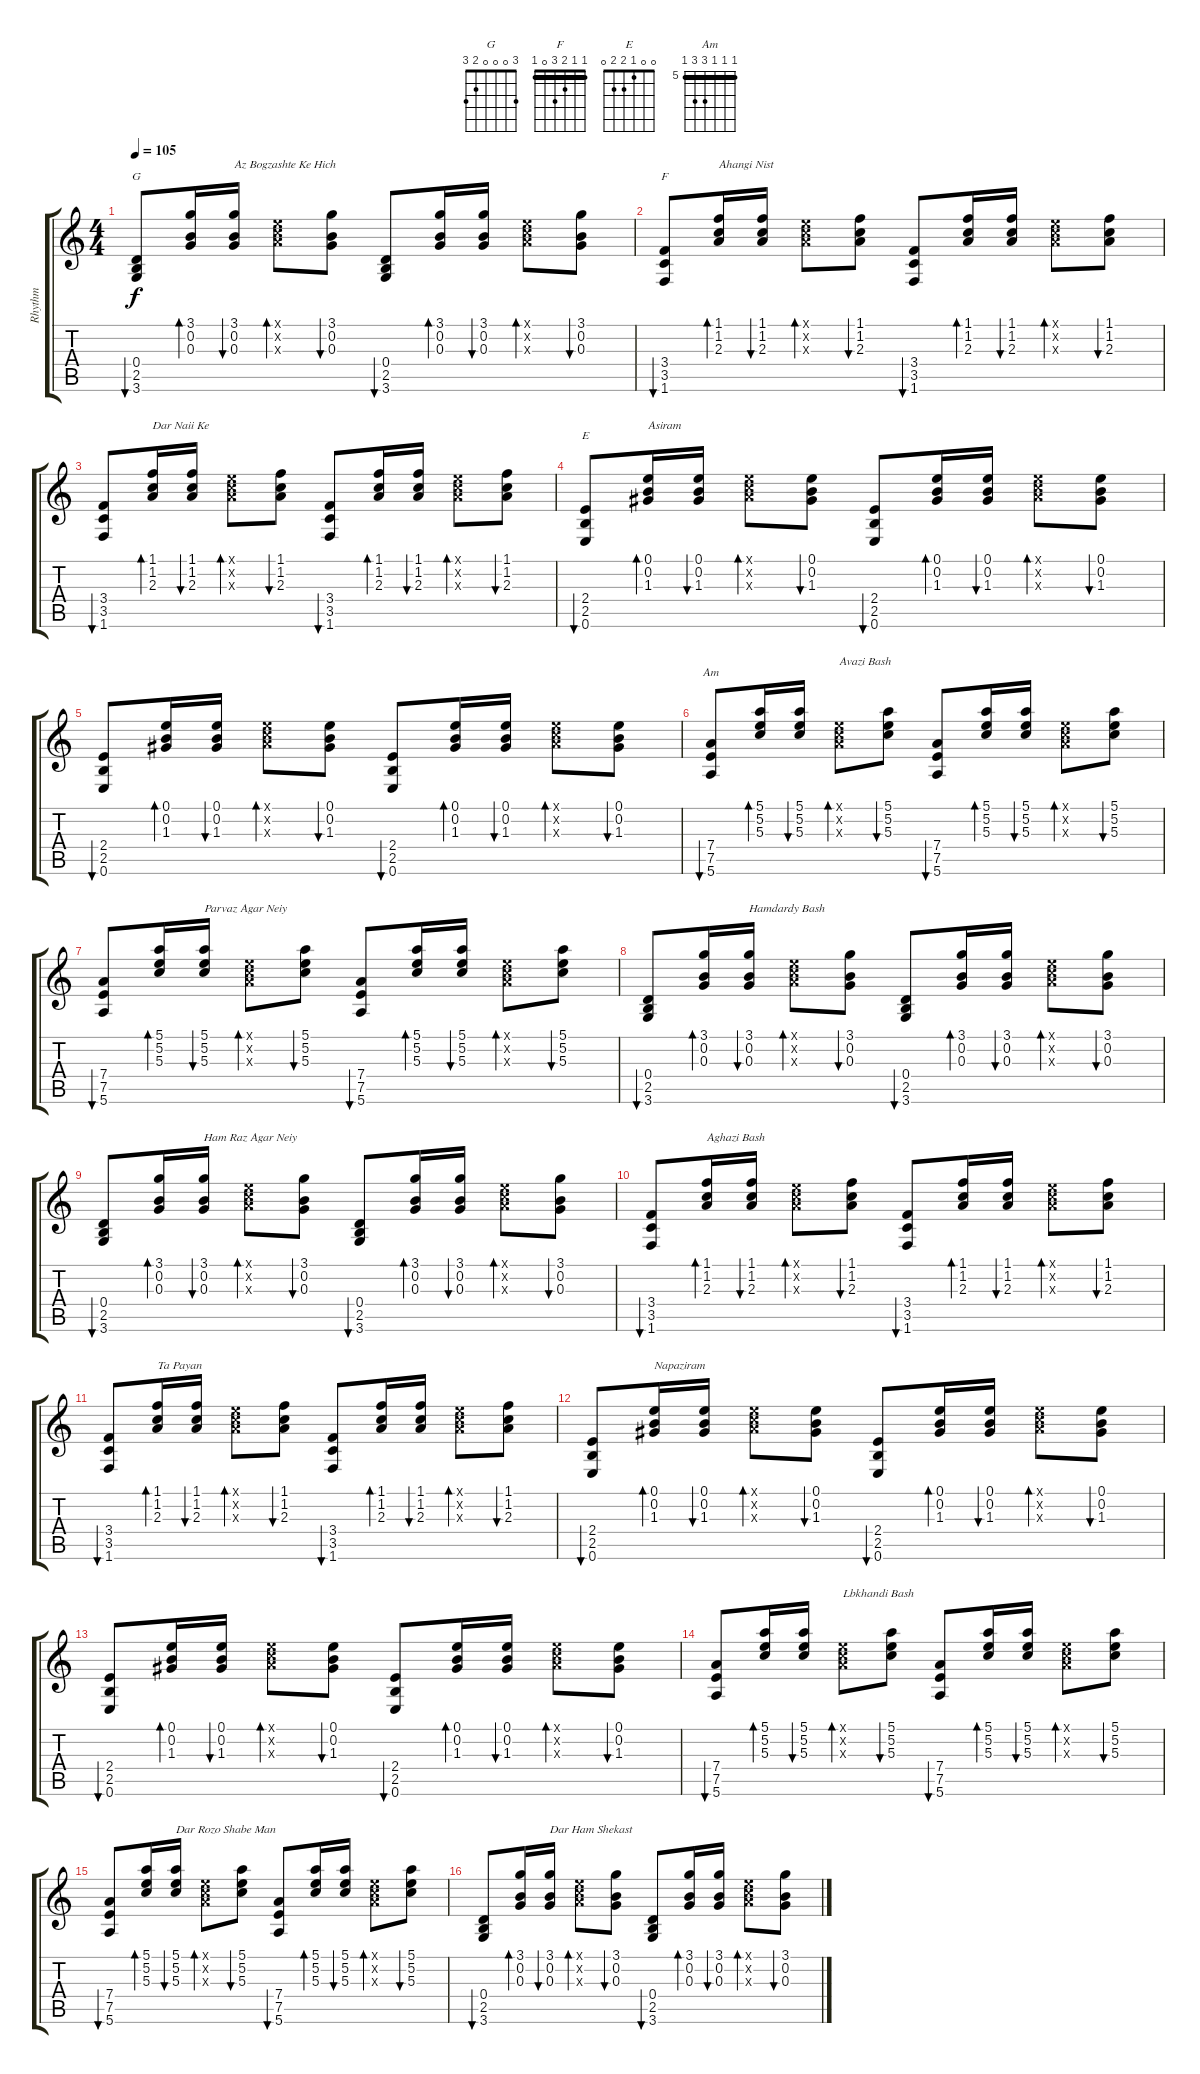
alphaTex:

\track ("Rhythm" "Rhythm") {instrument acousticguitarnylon}
\staff {score tabs}
\tuning (E4 B3 G3 D3 A2 E2) {hide}
\chord ("G" 3 0 0 0 2 3)
\chord ("F" 1 1 2 3 0 1) {barre 1}
\chord ("E" 0 0 1 2 2 0)
\chord ("Am" 5 5 5 7 7 5) {firstfret 5 barre 5}
\ts (4 4)
\tempo 105
\clef g2
\ks aminor
(0.4 2.5 3.6).8{bu 60 ch "G" dy f} (3.1 0.2 0.3).16{bd 60} (3.1 0.2 0.3).16{bu 60 txt "Az Bogzashte Ke Hich"} (0.1{x} 1.2{x} 2.3{x}).8{bd 60} (3.1 0.2 0.3).8{bu 60} (0.4 2.5 3.6).8{bu 60} (3.1 0.2 0.3).16{bd 60} (3.1 0.2 0.3).16{bu 60} (0.1{x} 1.2{x} 2.3{x}).8{bd 60} (3.1 0.2 0.3).8{bu 60} |
(3.4 3.5 1.6).8{bu 60 ch "F"} (1.1 1.2 2.3).16{bd 60 txt "Ahangi Nist"} (1.1 1.2 2.3).16{bu 60} (0.1{x} 1.2{x} 2.3{x}).8{bd 60} (1.1 1.2 2.3).8{bu 60} (3.4 3.5 1.6).8{bu 60} (1.1 1.2 2.3).16{bd 60} (1.1 1.2 2.3).16{bu 60} (0.1{x} 1.2{x} 2.3{x}).8{bd 60} (1.1 1.2 2.3).8{bu 60} |
(3.4 3.5 1.6).8{bu 60} (1.1 1.2 2.3).16{bd 60 txt "Dar Naii Ke"} (1.1 1.2 2.3).16{bu 60} (0.1{x} 1.2{x} 2.3{x}).8{bd 60} (1.1 1.2 2.3).8{bu 60} (3.4 3.5 1.6).8{bu 60} (1.1 1.2 2.3).16{bd 60} (1.1 1.2 2.3).16{bu 60} (0.1{x} 1.2{x} 2.3{x}).8{bd 60} (1.1 1.2 2.3).8{bu 60} |
(2.4 2.5 0.6).8{bu 60 ch "E"} (0.1 0.2 1.3).16{bd 60 txt "Asiram"} (0.1 0.2 1.3).16{bu 60} (0.1{x} 1.2{x} 2.3{x}).8{bd 60} (0.1 0.2 1.3).8{bu 60} (2.4 2.5 0.6).8{bu 60} (0.1 0.2 1.3).16{bd 60} (0.1 0.2 1.3).16{bu 60} (0.1{x} 1.2{x} 2.3{x}).8{bd 60} (0.1 0.2 1.3).8{bu 60} |
(2.4 2.5 0.6).8{bu 60} (0.1 0.2 1.3).16{bd 60} (0.1 0.2 1.3).16{bu 60} (0.1{x} 1.2{x} 2.3{x}).8{bd 60} (0.1 0.2 1.3).8{bu 60} (2.4 2.5 0.6).8{bu 60} (0.1 0.2 1.3).16{bd 60} (0.1 0.2 1.3).16{bu 60} (0.1{x} 1.2{x} 2.3{x}).8{bd 60} (0.1 0.2 1.3).8{bu 60} |
(7.4 7.5 5.6).8{bu 60 ch "Am"} (5.1 5.2 5.3).16{bd 60} (5.1 5.2 5.3).16{bu 60} (0.1{x} 1.2{x} 2.3{x}).8{bd 60 txt "Avazi Bash"} (5.1 5.2 5.3).8{bu 60} (7.4 7.5 5.6).8{bu 60} (5.1 5.2 5.3).16{bd 60} (5.1 5.2 5.3).16{bu 60} (0.1{x} 1.2{x} 2.3{x}).8{bd 60} (5.1 5.2 5.3).8{bu 60} |
(7.4 7.5 5.6).8{bu 60} (5.1 5.2 5.3).16{bd 60} (5.1 5.2 5.3).16{bu 60 txt "Parvaz Agar Neiy"} (0.1{x} 1.2{x} 2.3{x}).8{bd 60} (5.1 5.2 5.3).8{bu 60} (7.4 7.5 5.6).8{bu 60} (5.1 5.2 5.3).16{bd 60} (5.1 5.2 5.3).16{bu 60} (0.1{x} 1.2{x} 2.3{x}).8{bd 60} (5.1 5.2 5.3).8{bu 60} |
(0.4 2.5 3.6).8{bu 60} (3.1 0.2 0.3).16{bd 60} (3.1 0.2 0.3).16{bu 60 txt "Hamdardy Bash"} (0.1{x} 1.2{x} 2.3{x}).8{bd 60} (3.1 0.2 0.3).8{bu 60} (0.4 2.5 3.6).8{bu 60} (3.1 0.2 0.3).16{bd 60} (3.1 0.2 0.3).16{bu 60} (0.1{x} 1.2{x} 2.3{x}).8{bd 60} (3.1 0.2 0.3).8{bu 60} |
(0.4 2.5 3.6).8{bu 60} (3.1 0.2 0.3).16{bd 60} (3.1 0.2 0.3).16{bu 60 txt "Ham Raz Agar Neiy"} (0.1{x} 1.2{x} 2.3{x}).8{bd 60} (3.1 0.2 0.3).8{bu 60} (0.4 2.5 3.6).8{bu 60} (3.1 0.2 0.3).16{bd 60} (3.1 0.2 0.3).16{bu 60} (0.1{x} 1.2{x} 2.3{x}).8{bd 60} (3.1 0.2 0.3).8{bu 60} |
(3.4 3.5 1.6).8{bu 60} (1.1 1.2 2.3).16{bd 60 txt "Aghazi Bash"} (1.1 1.2 2.3).16{bu 60} (0.1{x} 1.2{x} 2.3{x}).8{bd 60} (1.1 1.2 2.3).8{bu 60} (3.4 3.5 1.6).8{bu 60} (1.1 1.2 2.3).16{bd 60} (1.1 1.2 2.3).16{bu 60} (0.1{x} 1.2{x} 2.3{x}).8{bd 60} (1.1 1.2 2.3).8{bu 60} |
(3.4 3.5 1.6).8{bu 60} (1.1 1.2 2.3).16{bd 60 txt "Ta Payan"} (1.1 1.2 2.3).16{bu 60} (0.1{x} 1.2{x} 2.3{x}).8{bd 60} (1.1 1.2 2.3).8{bu 60} (3.4 3.5 1.6).8{bu 60} (1.1 1.2 2.3).16{bd 60} (1.1 1.2 2.3).16{bu 60} (0.1{x} 1.2{x} 2.3{x}).8{bd 60} (1.1 1.2 2.3).8{bu 60} |
(2.4 2.5 0.6).8{bu 60} (0.1 0.2 1.3).16{bd 60 txt "Napaziram"} (0.1 0.2 1.3).16{bu 60} (0.1{x} 1.2{x} 2.3{x}).8{bd 60} (0.1 0.2 1.3).8{bu 60} (2.4 2.5 0.6).8{bu 60} (0.1 0.2 1.3).16{bd 60} (0.1 0.2 1.3).16{bu 60} (0.1{x} 1.2{x} 2.3{x}).8{bd 60} (0.1 0.2 1.3).8{bu 60} |
(2.4 2.5 0.6).8{bu 60} (0.1 0.2 1.3).16{bd 60} (0.1 0.2 1.3).16{bu 60} (0.1{x} 1.2{x} 2.3{x}).8{bd 60} (0.1 0.2 1.3).8{bu 60} (2.4 2.5 0.6).8{bu 60} (0.1 0.2 1.3).16{bd 60} (0.1 0.2 1.3).16{bu 60} (0.1{x} 1.2{x} 2.3{x}).8{bd 60} (0.1 0.2 1.3).8{bu 60} |
(7.4 7.5 5.6).8{bu 60} (5.1 5.2 5.3).16{bd 60} (5.1 5.2 5.3).16{bu 60} (0.1{x} 1.2{x} 2.3{x}).8{bd 60 txt "Lbkhandi Bash"} (5.1 5.2 5.3).8{bu 60} (7.4 7.5 5.6).8{bu 60} (5.1 5.2 5.3).16{bd 60} (5.1 5.2 5.3).16{bu 60} (0.1{x} 1.2{x} 2.3{x}).8{bd 60} (5.1 5.2 5.3).8{bu 60} |
(7.4 7.5 5.6).8{bu 60} (5.1 5.2 5.3).16{bd 60} (5.1 5.2 5.3).16{bu 60 txt "Dar Rozo Shabe Man"} (0.1{x} 1.2{x} 2.3{x}).8{bd 60} (5.1 5.2 5.3).8{bu 60} (7.4 7.5 5.6).8{bu 60} (5.1 5.2 5.3).16{bd 60} (5.1 5.2 5.3).16{bu 60} (0.1{x} 1.2{x} 2.3{x}).8{bd 60} (5.1 5.2 5.3).8{bu 60} |
(0.4 2.5 3.6).8{bu 60} (3.1 0.2 0.3).16{bd 60} (3.1 0.2 0.3).16{bu 60 txt "Dar Ham Shekast"} (0.1{x} 1.2{x} 2.3{x}).8{bd 60} (3.1 0.2 0.3).8{bu 60} (0.4 2.5 3.6).8{bu 60} (3.1 0.2 0.3).16{bd 60} (3.1 0.2 0.3).16{bu 60} (0.1{x} 1.2{x} 2.3{x}).8{bd 60} (3.1 0.2 0.3).8{bu 60}
